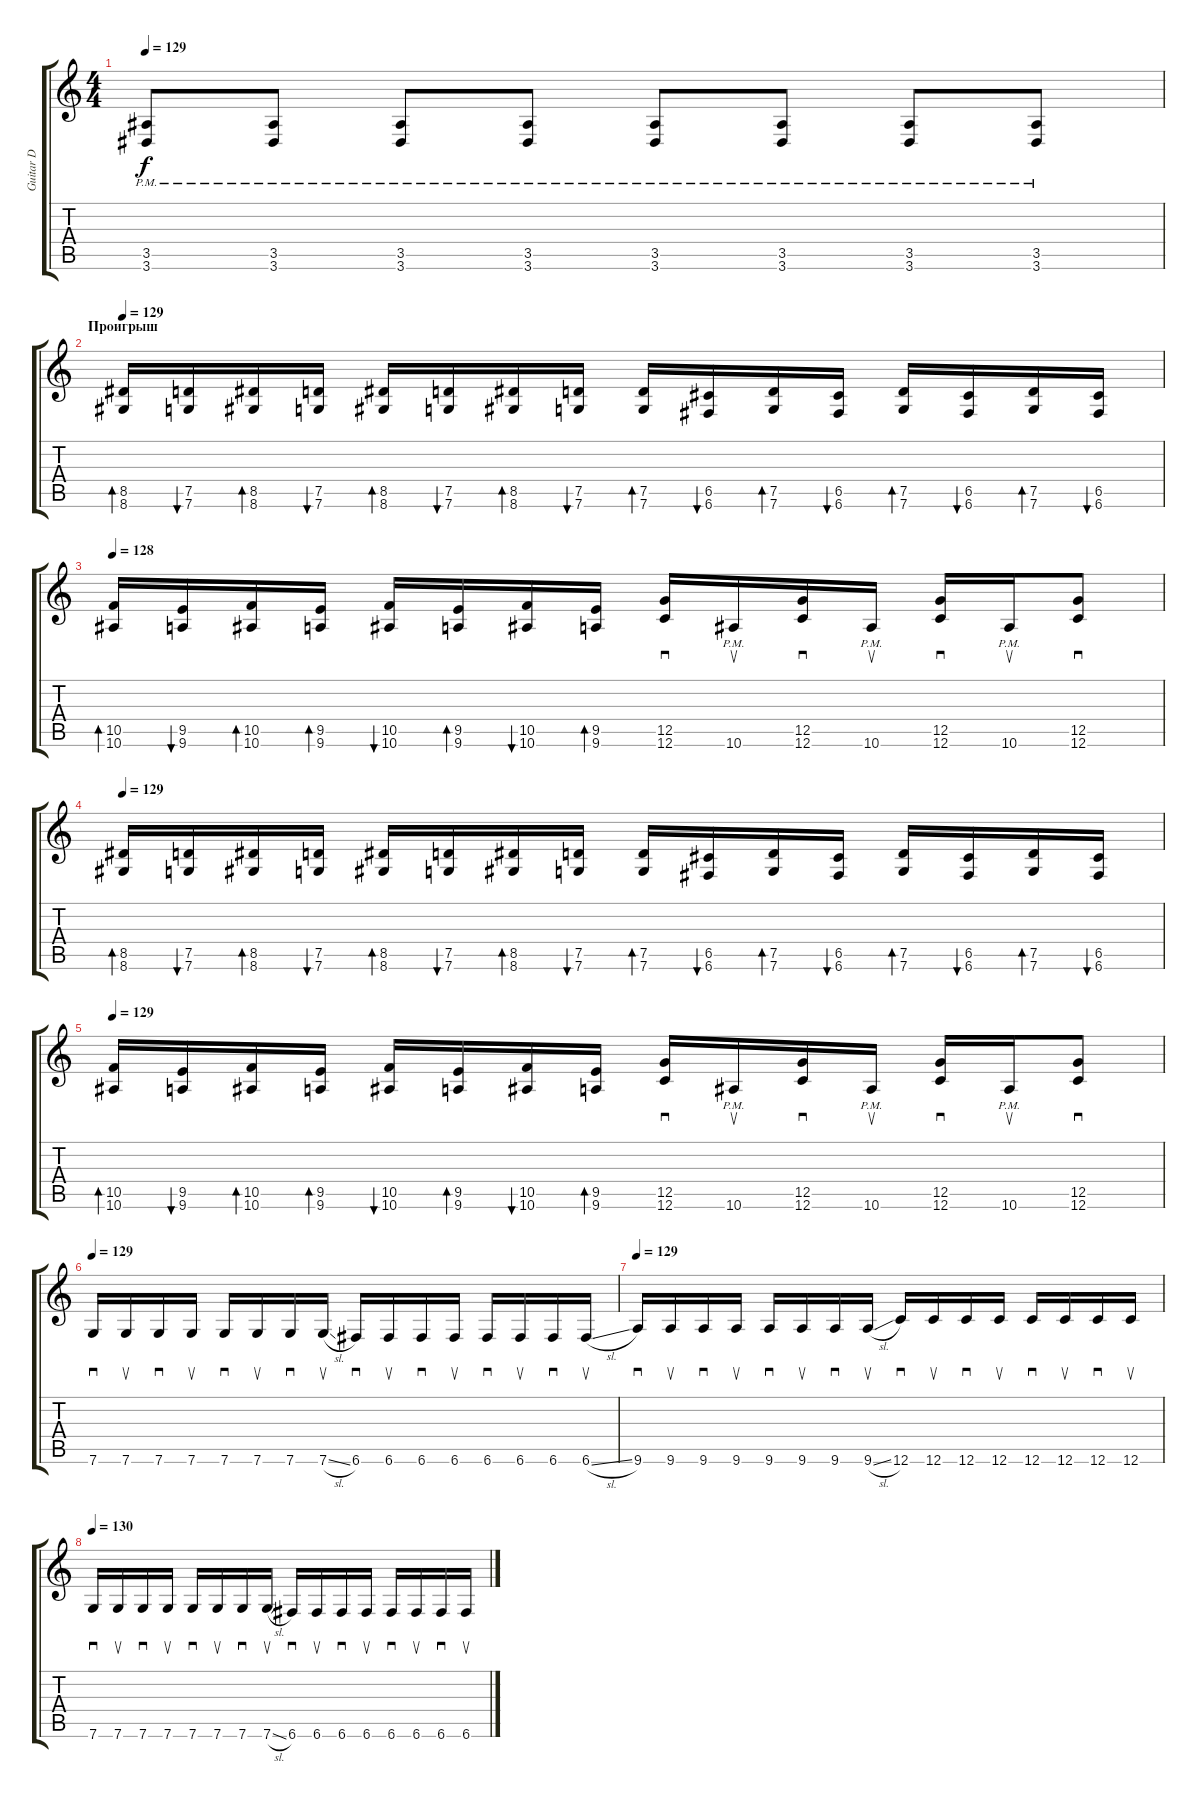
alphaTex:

\track ("Guitar D" "Guitar D") {instrument overdrivenguitar}
\staff {score tabs}
\tuning (D4 A3 F3 C3 G2 C2) {hide}
\ts (4 4)
\tempo 129
\clef g2
\ks c
(3.5{pm} 3.6{pm}).8{dy f} (3.5{pm} 3.6{pm}).8 (3.5{pm} 3.6{pm}).8 (3.5{pm} 3.6{pm}).8 (3.5{pm} 3.6{pm}).8 (3.5{pm} 3.6{pm}).8 (3.5{pm} 3.6{pm}).8 (3.5{pm} 3.6{pm}).8 |
\section ("" "Проигрыш")
\tempo 129
(8.5 8.6).16{bd 60} (7.5 7.6).16{bu 60} (8.5 8.6).16{bd 60} (7.5 7.6).16{bu 60} (8.5 8.6).16{bd 60} (7.5 7.6).16{bu 60} (8.5 8.6).16{bd 60} (7.5 7.6).16{bu 60} (7.5 7.6).16{bd 60} (6.5 6.6).16{bu 60} (7.5 7.6).16{bd 60} (6.5 6.6).16{bu 60} (7.5 7.6).16{bd 60} (6.5 6.6).16{bu 60} (7.5 7.6).16{bd 60} (6.5 6.6).16{bu 60} |
\tempo 128
(10.5 10.6).16{bd 60} (9.5 9.6).16{bu 60} (10.5 10.6).16{bd 60} (9.5 9.6).16{bd 60} (10.5 10.6).16{bu 60} (9.5 9.6).16{bd 60} (10.5 10.6).16{bu 60} (9.5 9.6).16{bd 60} (12.5 12.6).16{sd} 10.6{pm}.16{su} (12.5 12.6).16{sd} 10.6{pm}.16{su} (12.5 12.6).16{sd} 10.6{pm}.16{su} (12.5 12.6).8{sd} |
\tempo 129
(8.5 8.6).16{bd 60} (7.5 7.6).16{bu 60} (8.5 8.6).16{bd 60} (7.5 7.6).16{bu 60} (8.5 8.6).16{bd 60} (7.5 7.6).16{bu 60} (8.5 8.6).16{bd 60} (7.5 7.6).16{bu 60} (7.5 7.6).16{bd 60} (6.5 6.6).16{bu 60} (7.5 7.6).16{bd 60} (6.5 6.6).16{bu 60} (7.5 7.6).16{bd 60} (6.5 6.6).16{bu 60} (7.5 7.6).16{bd 60} (6.5 6.6).16{bu 60} |
\tempo 129
(10.5 10.6).16{bd 60} (9.5 9.6).16{bu 60} (10.5 10.6).16{bd 60} (9.5 9.6).16{bd 60} (10.5 10.6).16{bu 60} (9.5 9.6).16{bd 60} (10.5 10.6).16{bu 60} (9.5 9.6).16{bd 60} (12.5 12.6).16{sd} 10.6{pm}.16{su} (12.5 12.6).16{sd} 10.6{pm}.16{su} (12.5 12.6).16{sd} 10.6{pm}.16{su} (12.5 12.6).8{sd} |
\tempo 129
7.6.16{sd} 7.6.16{su} 7.6.16{sd} 7.6.16{su} 7.6.16{sd} 7.6.16{su} 7.6.16{sd} 7.6{sl}.16{su} 6.6.16{sd} 6.6.16{su} 6.6.16{sd} 6.6.16{su} 6.6.16{sd} 6.6.16{su} 6.6.16{sd} 6.6{sl}.16{su} |
\tempo 129
9.6.16{sd} 9.6.16{su} 9.6.16{sd} 9.6.16{su} 9.6.16{sd} 9.6.16{su} 9.6.16{sd} 9.6{sl}.16{su} 12.6.16{sd} 12.6.16{su} 12.6.16{sd} 12.6.16{su} 12.6.16{sd} 12.6.16{su} 12.6.16{sd} 12.6.16{su} |
\tempo 130
7.6.16{sd} 7.6.16{su} 7.6.16{sd} 7.6.16{su} 7.6.16{sd} 7.6.16{su} 7.6.16{sd} 7.6{sl}.16{su} 6.6.16{sd} 6.6.16{su} 6.6.16{sd} 6.6.16{su} 6.6.16{sd} 6.6.16{su} 6.6.16{sd} 6.6{sl}.16{su}
